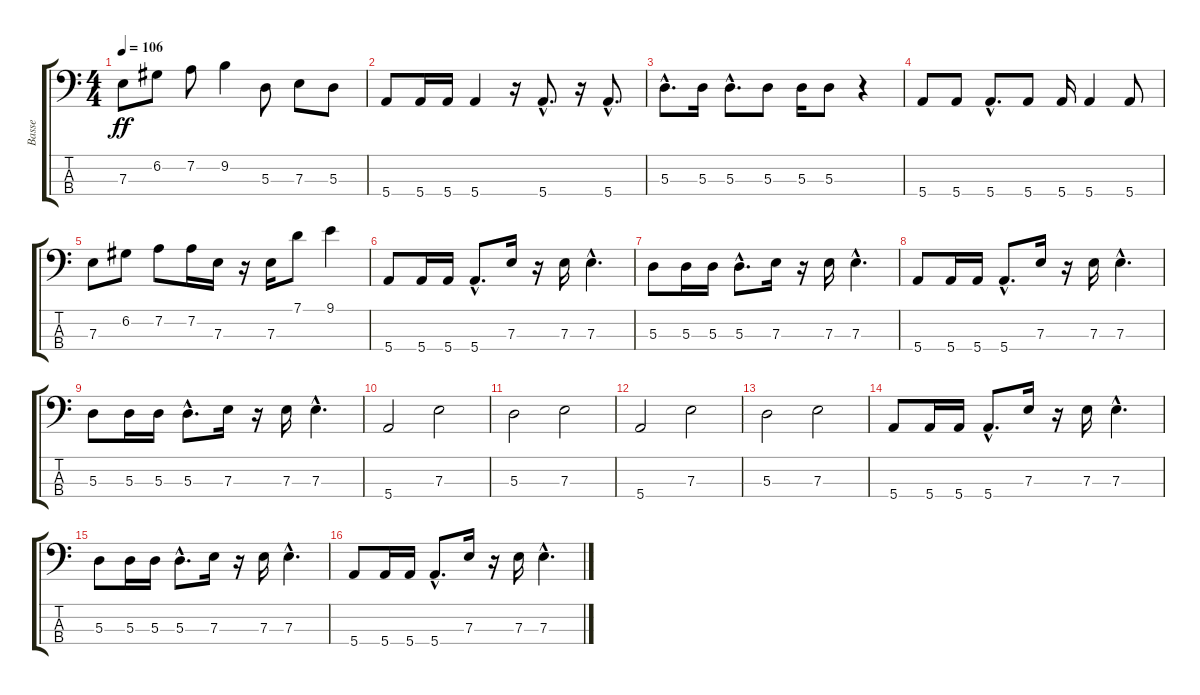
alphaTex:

\track ("Basse" "Basse") {instrument electricbassfinger}
\staff {score tabs}
\tuning (G2 D2 A1 E1) {hide}
\ts (4 4)
\tempo 106
\clef f4
\ks c
7.3.8{dy ff} 6.2.8 7.2.8 9.2.4 5.3.8 7.3.8 5.3.8 |
5.4.8 5.4.16 5.4.16 5.4.4 r.16 5.4{hac}.8{d} r.16 5.4{hac}.8{d} |
5.3{hac}.8{d} 5.3.16 5.3{hac}.8{d} 5.3.8 5.3.16 5.3.8 r.4 |
5.4.8 5.4.8 5.4{hac}.8{d} 5.4.8 5.4.16 5.4.4 5.4.8 |
7.3.8 6.2.8 7.2.8 7.2.16 7.3.16 r.16 7.3.16 7.1.8 9.1.4 |
5.4.8 5.4.16 5.4.16 5.4{hac}.8{d} 7.3.16 r.16 7.3.16 7.3{hac}.4{d} |
5.3.8 5.3.16 5.3.16 5.3{hac}.8{d} 7.3.16 r.16 7.3.16 7.3{hac}.4{d} |
5.4.8 5.4.16 5.4.16 5.4{hac}.8{d} 7.3.16 r.16 7.3.16 7.3{hac}.4{d} |
5.3.8 5.3.16 5.3.16 5.3{hac}.8{d} 7.3.16 r.16 7.3.16 7.3{hac}.4{d} |
5.4.2 7.3.2 |
5.3.2 7.3.2 |
5.4.2 7.3.2 |
5.3.2 7.3.2 |
5.4.8 5.4.16 5.4.16 5.4{hac}.8{d} 7.3.16 r.16 7.3.16 7.3{hac}.4{d} |
5.3.8 5.3.16 5.3.16 5.3{hac}.8{d} 7.3.16 r.16 7.3.16 7.3{hac}.4{d} |
5.4.8 5.4.16 5.4.16 5.4{hac}.8{d} 7.3.16 r.16 7.3.16 7.3{hac}.4{d}
